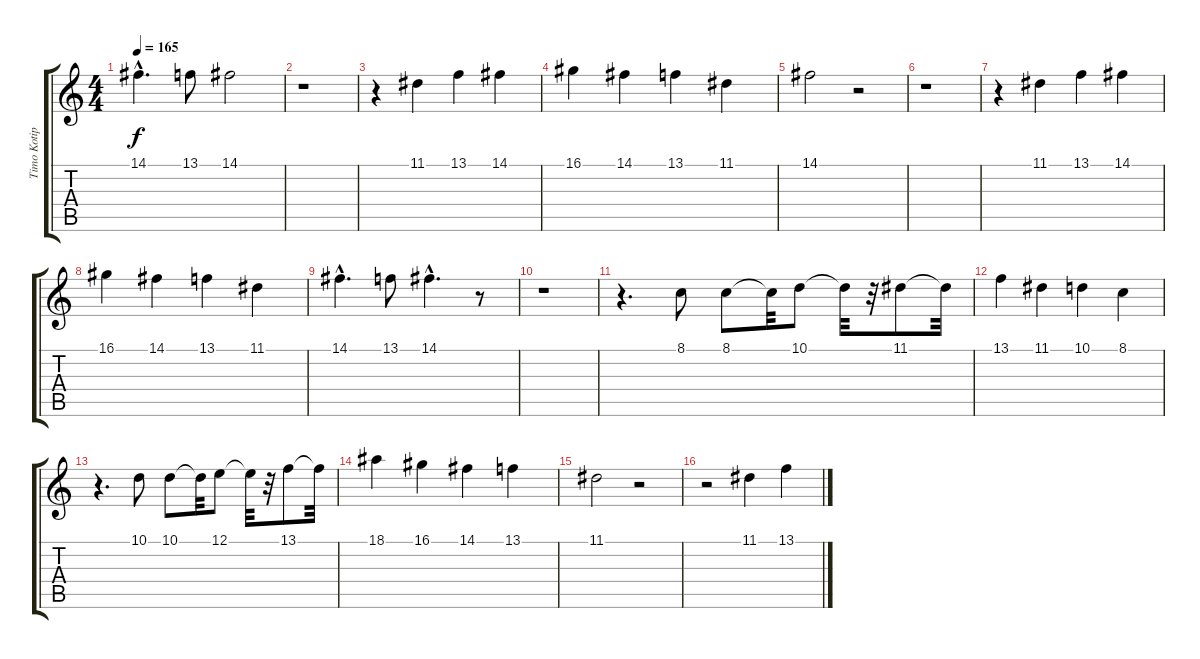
\track ("Timo Kotipelto" "Timo Kotip") {instrument lead6voice}
\staff {score tabs}
\tuning (E4 B3 G3 D3 A2 E2) {hide}
\ts (4 4)
\tempo 165
\clef g2
\ks c
14.1{hac}.4{d dy f} 13.1.8 14.1.2 |
r.1 |
r.4 11.1.4 13.1.4 14.1.4 |
16.1.4 14.1.4 13.1.4 11.1.4 |
14.1.2 r.2 |
r.1 |
r.4 11.1.4 13.1.4 14.1.4 |
16.1.4 14.1.4 13.1.4 11.1.4 |
14.1{hac}.4{d} 13.1.8 14.1{hac}.4{d} r.8 |
r.1 |
r.4{d} 8.1.8 8.1.8 8.1{t}.32 10.1.8 10.1{t}.32 r.32 11.1.8 11.1{t}.32 |
13.1.4 11.1.4 10.1.4 8.1.4 |
r.4{d} 10.1.8 10.1.8 10.1{t}.32 12.1.8 12.1{t}.32 r.32 13.1.8 13.1{t}.32 |
18.1.4 16.1.4 14.1.4 13.1.4 |
11.1.2 r.2 |
r.2 11.1.4 13.1.4
